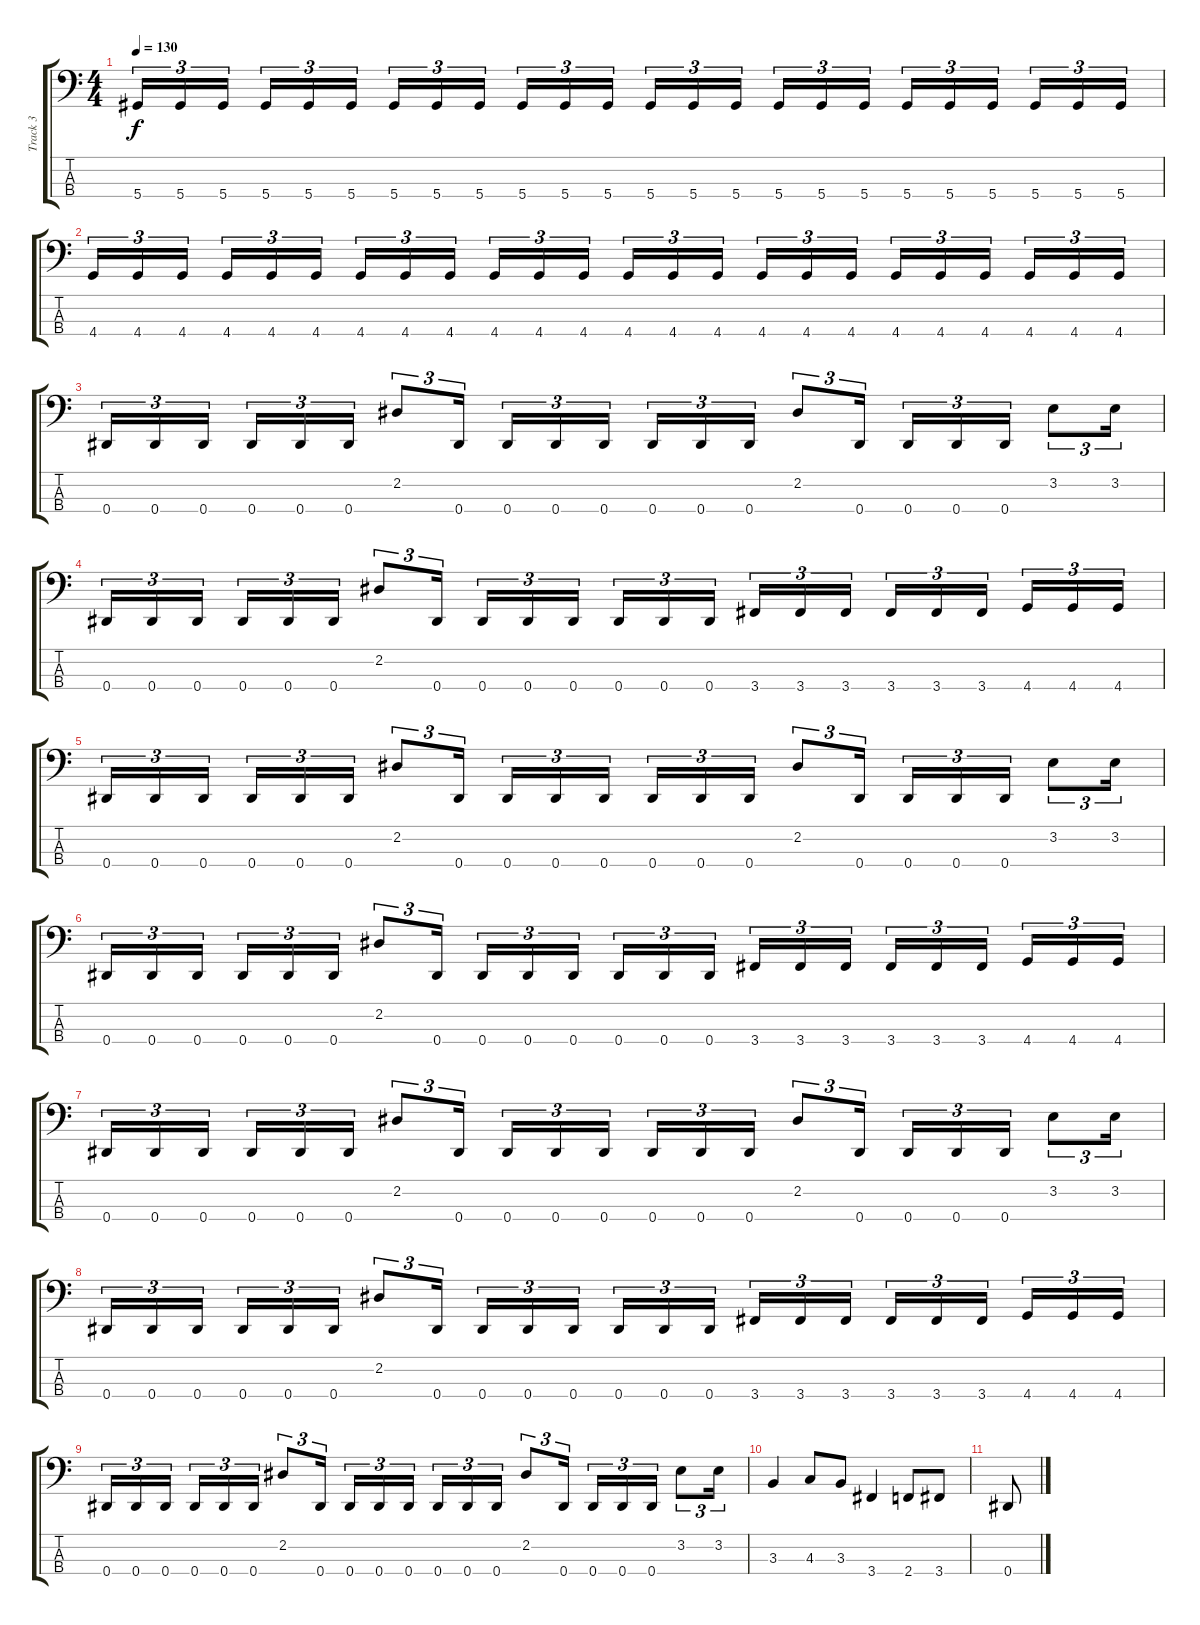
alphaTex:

\track ("Track 3" "Track 3") {instrument electricbasspick}
\staff {score tabs}
\tuning (Gb2 Db2 Ab1 Eb1) {hide}
\ts (4 4)
\tempo 130
\clef f4
\ks c
5.4.16{tu (3 2) dy f} 5.4.16{tu (3 2)} 5.4.16{tu (3 2)} 5.4.16{tu (3 2)} 5.4.16{tu (3 2)} 5.4.16{tu (3 2)} 5.4.16{tu (3 2)} 5.4.16{tu (3 2)} 5.4.16{tu (3 2)} 5.4.16{tu (3 2)} 5.4.16{tu (3 2)} 5.4.16{tu (3 2)} 5.4.16{tu (3 2)} 5.4.16{tu (3 2)} 5.4.16{tu (3 2)} 5.4.16{tu (3 2)} 5.4.16{tu (3 2)} 5.4.16{tu (3 2)} 5.4.16{tu (3 2)} 5.4.16{tu (3 2)} 5.4.16{tu (3 2)} 5.4.16{tu (3 2)} 5.4.16{tu (3 2)} 5.4.16{tu (3 2)} |
4.4.16{tu (3 2)} 4.4.16{tu (3 2)} 4.4.16{tu (3 2)} 4.4.16{tu (3 2)} 4.4.16{tu (3 2)} 4.4.16{tu (3 2)} 4.4.16{tu (3 2)} 4.4.16{tu (3 2)} 4.4.16{tu (3 2)} 4.4.16{tu (3 2)} 4.4.16{tu (3 2)} 4.4.16{tu (3 2)} 4.4.16{tu (3 2)} 4.4.16{tu (3 2)} 4.4.16{tu (3 2)} 4.4.16{tu (3 2)} 4.4.16{tu (3 2)} 4.4.16{tu (3 2)} 4.4.16{tu (3 2)} 4.4.16{tu (3 2)} 4.4.16{tu (3 2)} 4.4.16{tu (3 2)} 4.4.16{tu (3 2)} 4.4.16{tu (3 2)} |
0.4.16{tu (3 2)} 0.4.16{tu (3 2)} 0.4.16{tu (3 2)} 0.4.16{tu (3 2)} 0.4.16{tu (3 2)} 0.4.16{tu (3 2)} 2.2.8{tu (3 2)} 0.4.16{tu (3 2)} 0.4.16{tu (3 2)} 0.4.16{tu (3 2)} 0.4.16{tu (3 2)} 0.4.16{tu (3 2)} 0.4.16{tu (3 2)} 0.4.16{tu (3 2)} 2.2.8{tu (3 2)} 0.4.16{tu (3 2)} 0.4.16{tu (3 2)} 0.4.16{tu (3 2)} 0.4.16{tu (3 2)} 3.2.8{tu (3 2)} 3.2.16{tu (3 2)} |
0.4.16{tu (3 2)} 0.4.16{tu (3 2)} 0.4.16{tu (3 2)} 0.4.16{tu (3 2)} 0.4.16{tu (3 2)} 0.4.16{tu (3 2)} 2.2.8{tu (3 2)} 0.4.16{tu (3 2)} 0.4.16{tu (3 2)} 0.4.16{tu (3 2)} 0.4.16{tu (3 2)} 0.4.16{tu (3 2)} 0.4.16{tu (3 2)} 0.4.16{tu (3 2)} 3.4.16{tu (3 2)} 3.4.16{tu (3 2)} 3.4.16{tu (3 2)} 3.4.16{tu (3 2)} 3.4.16{tu (3 2)} 3.4.16{tu (3 2)} 4.4.16{tu (3 2)} 4.4.16{tu (3 2)} 4.4.16{tu (3 2)} |
0.4.16{tu (3 2)} 0.4.16{tu (3 2)} 0.4.16{tu (3 2)} 0.4.16{tu (3 2)} 0.4.16{tu (3 2)} 0.4.16{tu (3 2)} 2.2.8{tu (3 2)} 0.4.16{tu (3 2)} 0.4.16{tu (3 2)} 0.4.16{tu (3 2)} 0.4.16{tu (3 2)} 0.4.16{tu (3 2)} 0.4.16{tu (3 2)} 0.4.16{tu (3 2)} 2.2.8{tu (3 2)} 0.4.16{tu (3 2)} 0.4.16{tu (3 2)} 0.4.16{tu (3 2)} 0.4.16{tu (3 2)} 3.2.8{tu (3 2)} 3.2.16{tu (3 2)} |
0.4.16{tu (3 2)} 0.4.16{tu (3 2)} 0.4.16{tu (3 2)} 0.4.16{tu (3 2)} 0.4.16{tu (3 2)} 0.4.16{tu (3 2)} 2.2.8{tu (3 2)} 0.4.16{tu (3 2)} 0.4.16{tu (3 2)} 0.4.16{tu (3 2)} 0.4.16{tu (3 2)} 0.4.16{tu (3 2)} 0.4.16{tu (3 2)} 0.4.16{tu (3 2)} 3.4.16{tu (3 2)} 3.4.16{tu (3 2)} 3.4.16{tu (3 2)} 3.4.16{tu (3 2)} 3.4.16{tu (3 2)} 3.4.16{tu (3 2)} 4.4.16{tu (3 2)} 4.4.16{tu (3 2)} 4.4.16{tu (3 2)} |
0.4.16{tu (3 2)} 0.4.16{tu (3 2)} 0.4.16{tu (3 2)} 0.4.16{tu (3 2)} 0.4.16{tu (3 2)} 0.4.16{tu (3 2)} 2.2.8{tu (3 2)} 0.4.16{tu (3 2)} 0.4.16{tu (3 2)} 0.4.16{tu (3 2)} 0.4.16{tu (3 2)} 0.4.16{tu (3 2)} 0.4.16{tu (3 2)} 0.4.16{tu (3 2)} 2.2.8{tu (3 2)} 0.4.16{tu (3 2)} 0.4.16{tu (3 2)} 0.4.16{tu (3 2)} 0.4.16{tu (3 2)} 3.2.8{tu (3 2)} 3.2.16{tu (3 2)} |
0.4.16{tu (3 2)} 0.4.16{tu (3 2)} 0.4.16{tu (3 2)} 0.4.16{tu (3 2)} 0.4.16{tu (3 2)} 0.4.16{tu (3 2)} 2.2.8{tu (3 2)} 0.4.16{tu (3 2)} 0.4.16{tu (3 2)} 0.4.16{tu (3 2)} 0.4.16{tu (3 2)} 0.4.16{tu (3 2)} 0.4.16{tu (3 2)} 0.4.16{tu (3 2)} 3.4.16{tu (3 2)} 3.4.16{tu (3 2)} 3.4.16{tu (3 2)} 3.4.16{tu (3 2)} 3.4.16{tu (3 2)} 3.4.16{tu (3 2)} 4.4.16{tu (3 2)} 4.4.16{tu (3 2)} 4.4.16{tu (3 2)} |
0.4.16{tu (3 2)} 0.4.16{tu (3 2)} 0.4.16{tu (3 2)} 0.4.16{tu (3 2)} 0.4.16{tu (3 2)} 0.4.16{tu (3 2)} 2.2.8{tu (3 2)} 0.4.16{tu (3 2)} 0.4.16{tu (3 2)} 0.4.16{tu (3 2)} 0.4.16{tu (3 2)} 0.4.16{tu (3 2)} 0.4.16{tu (3 2)} 0.4.16{tu (3 2)} 2.2.8{tu (3 2)} 0.4.16{tu (3 2)} 0.4.16{tu (3 2)} 0.4.16{tu (3 2)} 0.4.16{tu (3 2)} 3.2.8{tu (3 2)} 3.2.16{tu (3 2)} |
3.3.4 4.3.8 3.3.8 3.4.4 2.4.8 3.4.8 |
0.4.8
